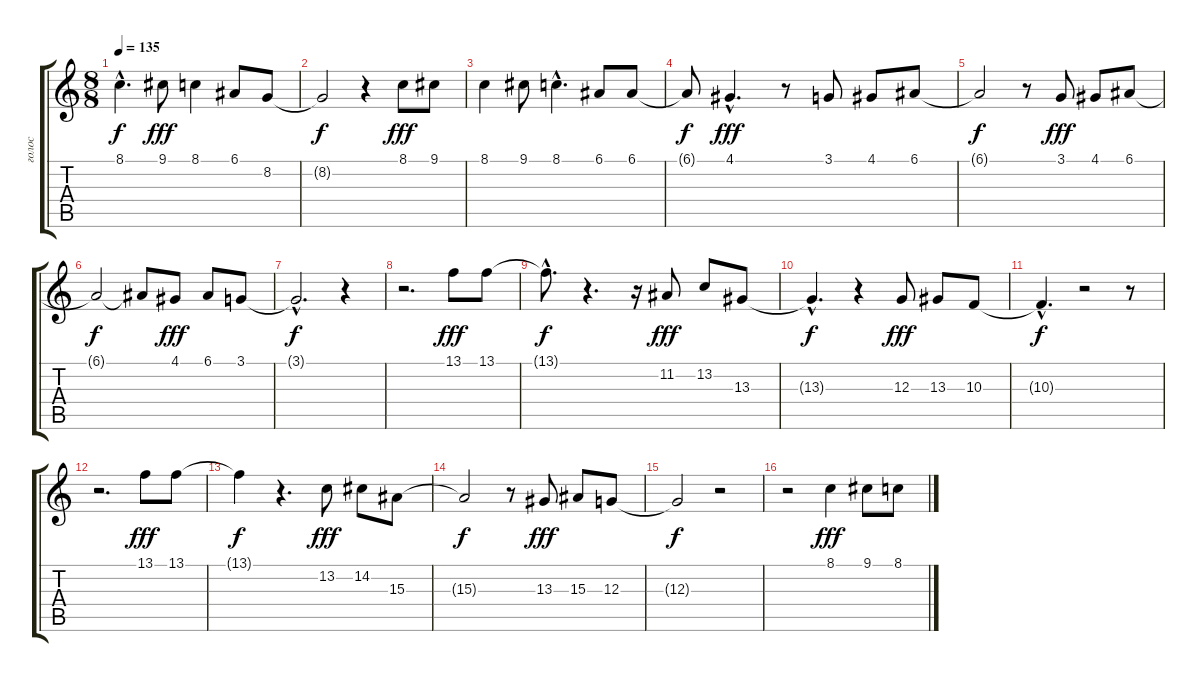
\track ("голос" "голос") {instrument electricpiano2}
\staff {score tabs}
\tuning (E4 B3 G3 D3 A2 E2) {hide}
\ts (8 8)
\tempo 135
\clef g2
\ks c
8.1{hac t}.4{d dy f} 9.1.8{dy fff} 8.1.4 6.1.8 8.2.8 |
8.2{t}.2{dy f} r.4 8.1.8{dy fff} 9.1.8 |
8.1.4 9.1.8 8.1{hac}.4{d} 6.1.8 6.1.8 |
6.1{t}.8{dy f} 4.1{hac}.4{d dy fff} r.8 3.1.8 4.1.8 6.1.8 |
6.1{t}.2{dy f} r.8 3.1.8{dy fff} 4.1.8 6.1.8 |
6.1{t}.2{dy f} 6.1{t}.8 4.1.8{dy fff} 6.1.8 3.1.8 |
3.1{hac t}.2{d dy f} r.4 |
r.2{d} 13.1.8{dy fff} 13.1.8 |
13.1{hac t}.8{d dy f} r.4{d} r.16 11.2.8{dy fff} 13.2.8 13.3.8 |
13.3{hac t}.4{d dy f} r.4 12.3.8{dy fff} 13.3.8 10.3.8 |
10.3{hac t}.4{d dy f} r.2 r.8 |
r.2{d} 13.1.8{dy fff} 13.1.8 |
13.1{t}.4{dy f} r.4{d} 13.2.8{dy fff} 14.2.8 15.3.8 |
15.3{t}.2{dy f} r.8 13.3.8{dy fff} 15.3.8 12.3.8 |
12.3{t}.2{dy f} r.2 |
r.2 8.1.4{dy fff} 9.1.8 8.1.8
